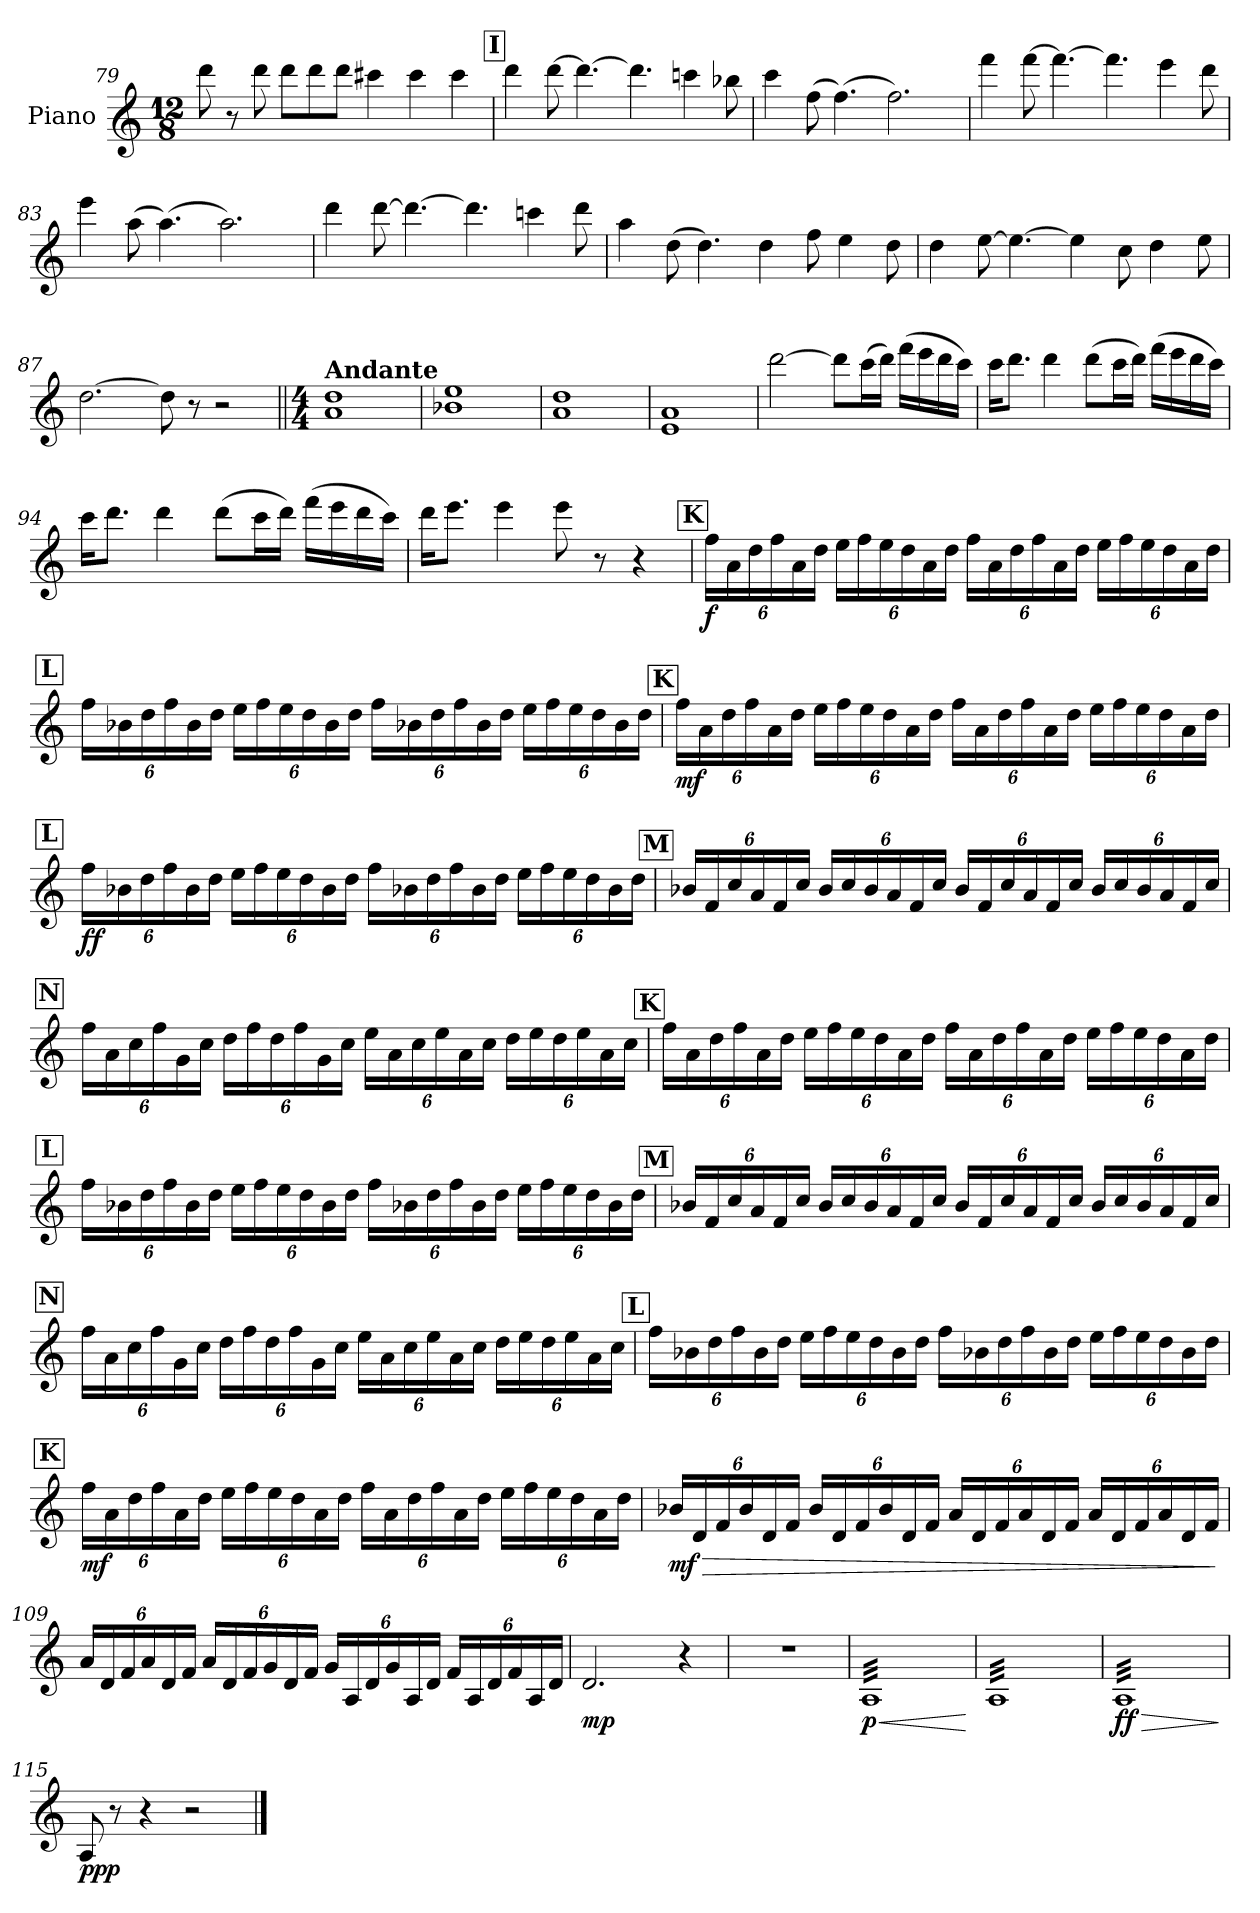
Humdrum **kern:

**kern	**dynam
*part1	*part1
*staff1	*staff1
*I"Piano	*
*I'Pno.	*
*clefG2	*
*k[]	*
*M12/8	*
=79	=79
8ddd\	.
8r	.
8ddd\	.
8ddd\L	.
8ddd\	.
8ddd\J	.
4ccc#X\	.
4ccc#\	.
4ccc#\	.
!!LO:REH:place=s1:a:B:fs=14:t=I
=80	=80
4ddd\	.
[8ddd\	.
4.ddd\_	.
4.ddd\]	.
4cccn\	.
8bb-X\	.
=81	=81
4ccc\	.
(8ff\	.
(4.ff\)	.
2.ff\)	.
!!LO:LB:g=z
=82	=82
4fff\	.
[8fff\	.
4.fff\_	.
4.fff\]	.
4eee\	.
8ddd\	.
=83	=83
4eee\	.
(8aa\	.
(4.aa\)	.
2.aa\)	.
=84	=84
4ddd\	.
[8ddd\	.
4.ddd\_	.
4.ddd\]	.
4cccn\	.
8ddd\	.
=85	=85
4aa\	.
(8dd\	.
4.dd\)	.
4dd\	.
8ff\	.
4ee\	.
8dd\	.
=86	=86
4dd\	.
[8ee\	.
4.ee\_	.
4ee\]	.
8cc\	.
4dd\	.
8ee\	.
!!LO:LB:g=z
=87	=87
[2.dd\	.
8dd\]	.
8r	.
2r	.
=88||	=88||
!!LO:REH:place=s1:a:B:fs=14:t=J
*M4/4	*
*MM80	*
!LO:TX:a:B:t=Andante	!
1a 1dd	.
=89	=89
1b-X 1ee	.
=90	=90
1a 1dd	.
=91	=91
1e 1a	.
=92	=92
[2ddd\	.
8ddd\L]	.
(16ccc\L	.
16ddd\JJ)	.
(16fff\LL	.
16eee\	.
16ddd\	.
16ccc\JJ)	.
!!LO:LB:g=z
=93	=93
16ccc\KL	.
8.ddd\J	.
4ddd\	.
(8ddd\L	.
16ccc\L	.
16ddd\JJ)	.
(16fff\LL	.
16eee\	.
16ddd\	.
16ccc\JJ)	.
=94	=94
16ccc\KL	.
8.ddd\J	.
4ddd\	.
(8ddd\L	.
16ccc\L	.
16ddd\JJ)	.
(16fff\LL	.
16eee\	.
16ddd\	.
16ccc\JJ)	.
=95	=95
16ddd\KL	.
8.eee\J	.
4eee\	.
8eee\	.
8r	.
4r	.
!!LO:PB:g=z
!!LO:REH:place=s1:a:B:fs=14:t=K
=96	=96
*Xbrackettup	*
!	!LO:DY:b
24ff\LL	f
24a\	.
24dd\	.
24ff\	.
24a\	.
24dd\JJ	.
24ee\LL	.
24ff\	.
24ee\	.
24dd\	.
24a\	.
24dd\JJ	.
24ff\LL	.
24a\	.
24dd\	.
24ff\	.
24a\	.
24dd\JJ	.
24ee\LL	.
24ff\	.
24ee\	.
24dd\	.
24a\	.
24dd\JJ	.
!!LO:REH:place=s1:a:B:fs=14:t=L
=97	=97
24ff\LL	.
24b-X\	.
24dd\	.
24ff\	.
24b-\	.
24dd\JJ	.
24ee\LL	.
24ff\	.
24ee\	.
24dd\	.
24b-\	.
24dd\JJ	.
24ff\LL	.
24b-X\	.
24dd\	.
24ff\	.
24b-\	.
24dd\JJ	.
24ee\LL	.
24ff\	.
24ee\	.
24dd\	.
24b-\	.
24dd\JJ	.
!!LO:LB:g=z
!!LO:REH:place=s1:a:B:fs=14:t=K
=98	=98
!	!LO:DY:b
24ff\LL	mf
24a\	.
24dd\	.
24ff\	.
24a\	.
24dd\JJ	.
24ee\LL	.
24ff\	.
24ee\	.
24dd\	.
24a\	.
24dd\JJ	.
24ff\LL	.
24a\	.
24dd\	.
24ff\	.
24a\	.
24dd\JJ	.
24ee\LL	.
24ff\	.
24ee\	.
24dd\	.
24a\	.
24dd\JJ	.
!!LO:REH:place=s1:a:B:fs=14:t=L
=99	=99
!	!LO:DY:b
24ff\LL	ff
24b-X\	.
24dd\	.
24ff\	.
24b-\	.
24dd\JJ	.
24ee\LL	.
24ff\	.
24ee\	.
24dd\	.
24b-\	.
24dd\JJ	.
24ff\LL	.
24b-X\	.
24dd\	.
24ff\	.
24b-\	.
24dd\JJ	.
24ee\LL	.
24ff\	.
24ee\	.
24dd\	.
24b-\	.
24dd\JJ	.
!!LO:LB:g=z
!!LO:REH:place=s1:a:B:fs=14:t=M
=100	=100
24b-X/LL	.
24f/	.
24cc/	.
24a/	.
24f/	.
24cc/JJ	.
24b-/LL	.
24cc/	.
24b-/	.
24a/	.
24f/	.
24cc/JJ	.
24b-/LL	.
24f/	.
24cc/	.
24a/	.
24f/	.
24cc/JJ	.
24b-/LL	.
24cc/	.
24b-/	.
24a/	.
24f/	.
24cc/JJ	.
!!LO:REH:place=s1:a:B:fs=14:t=N
=101	=101
24ff\LL	.
24a\	.
24cc\	.
24ff\	.
24g\	.
24cc\JJ	.
24dd\LL	.
24ff\	.
24dd\	.
24ff\	.
24g\	.
24cc\JJ	.
24ee\LL	.
24a\	.
24cc\	.
24ee\	.
24a\	.
24cc\JJ	.
24dd\LL	.
24ee\	.
24dd\	.
24ee\	.
24a\	.
24cc\JJ	.
!!LO:LB:g=z
!!LO:REH:place=s1:a:B:fs=14:t=K
=102	=102
24ff\LL	.
24a\	.
24dd\	.
24ff\	.
24a\	.
24dd\JJ	.
24ee\LL	.
24ff\	.
24ee\	.
24dd\	.
24a\	.
24dd\JJ	.
24ff\LL	.
24a\	.
24dd\	.
24ff\	.
24a\	.
24dd\JJ	.
24ee\LL	.
24ff\	.
24ee\	.
24dd\	.
24a\	.
24dd\JJ	.
!!LO:REH:place=s1:a:B:fs=14:t=L
=103	=103
24ff\LL	.
24b-X\	.
24dd\	.
24ff\	.
24b-\	.
24dd\JJ	.
24ee\LL	.
24ff\	.
24ee\	.
24dd\	.
24b-\	.
24dd\JJ	.
24ff\LL	.
24b-X\	.
24dd\	.
24ff\	.
24b-\	.
24dd\JJ	.
24ee\LL	.
24ff\	.
24ee\	.
24dd\	.
24b-\	.
24dd\JJ	.
!!LO:LB:g=z
!!LO:REH:place=s1:a:B:fs=14:t=M
=104	=104
24b-X/LL	.
24f/	.
24cc/	.
24a/	.
24f/	.
24cc/JJ	.
24b-/LL	.
24cc/	.
24b-/	.
24a/	.
24f/	.
24cc/JJ	.
24b-/LL	.
24f/	.
24cc/	.
24a/	.
24f/	.
24cc/JJ	.
24b-/LL	.
24cc/	.
24b-/	.
24a/	.
24f/	.
24cc/JJ	.
!!LO:REH:place=s1:a:B:fs=14:t=N
=105	=105
24ff\LL	.
24a\	.
24cc\	.
24ff\	.
24g\	.
24cc\JJ	.
24dd\LL	.
24ff\	.
24dd\	.
24ff\	.
24g\	.
24cc\JJ	.
24ee\LL	.
24a\	.
24cc\	.
24ee\	.
24a\	.
24cc\JJ	.
24dd\LL	.
24ee\	.
24dd\	.
24ee\	.
24a\	.
24cc\JJ	.
!!LO:LB:g=z
!!LO:REH:place=s1:a:B:fs=14:t=L
=106	=106
24ff\LL	.
24b-X\	.
24dd\	.
24ff\	.
24b-\	.
24dd\JJ	.
24ee\LL	.
24ff\	.
24ee\	.
24dd\	.
24b-\	.
24dd\JJ	.
24ff\LL	.
24b-X\	.
24dd\	.
24ff\	.
24b-\	.
24dd\JJ	.
24ee\LL	.
24ff\	.
24ee\	.
24dd\	.
24b-\	.
24dd\JJ	.
!!LO:REH:place=s1:a:B:fs=14:t=K
=107	=107
!	!LO:DY:b
24ff\LL	mf
24a\	.
24dd\	.
24ff\	.
24a\	.
24dd\JJ	.
24ee\LL	.
24ff\	.
24ee\	.
24dd\	.
24a\	.
24dd\JJ	.
24ff\LL	.
24a\	.
24dd\	.
24ff\	.
24a\	.
24dd\JJ	.
24ee\LL	.
24ff\	.
24ee\	.
24dd\	.
24a\	.
24dd\JJ	.
!!LO:LB:g=z
=108	=108
!	!LO:HP:b
!	!LO:DY:n=1:b
24b-X/LL	> mf
24d/	.
24f/	.
24b-/	.
24d/	.
24f/JJ	.
24b-/LL	.
24d/	.
24f/	.
24b-/	.
24d/	.
24f/JJ	.
24a/LL	.
24d/	.
24f/	.
24a/	.
24d/	.
24f/JJ	.
24a/LL	.
24d/	.
24f/	.
24a/	.
24d/	.
24f/JJ	.
.	]
=109	=109
24a/LL	.
24d/	.
24f/	.
24a/	.
24d/	.
24f/JJ	.
24a/LL	.
24d/	.
24f/	.
24g/	.
24d/	.
24f/JJ	.
24g/LL	.
24A/	.
24d/	.
24g/	.
24A/	.
24d/JJ	.
24f/LL	.
24A/	.
24d/	.
24f/	.
24A/	.
24d/JJ	.
!!LO:LB:g=z
=110	=110
!	!LO:DY:b
2.d/	mp
4r	.
=111	=111
1r	.
=112	=112
!	!LO:HP:b
!	!LO:DY:n=1:b
*tremolo	*
(32ALLL	< p
(32A	.
(32A	.
(32A	.
(32A	.
(32A	.
(32A	.
(32A	.
(32A	.
(32A	.
(32A	.
(32A	.
(32A	.
(32A	.
(32A	.
(32A	.
(32A	.
(32A	.
(32A	.
(32A	.
(32A	.
(32A	.
(32A	.
(32A	.
(32A	.
(32A	.
(32A	.
(32A	.
(32A	.
(32A	.
(32A	.
(32AJJJ	.
.	[
=113	=113
(32A)LLL	.
(32A)	.
(32A)	.
(32A)	.
(32A)	.
(32A)	.
(32A)	.
(32A)	.
(32A)	.
(32A)	.
(32A)	.
(32A)	.
(32A)	.
(32A)	.
(32A)	.
(32A)	.
(32A)	.
(32A)	.
(32A)	.
(32A)	.
(32A)	.
(32A)	.
(32A)	.
(32A)	.
(32A)	.
(32A)	.
(32A)	.
(32A)	.
(32A)	.
(32A)	.
(32A)	.
(32A)JJJ	.
=114	=114
!	!LO:HP:b
!	!LO:DY:n=1:b
(32A)LLL	> ff
(32A)	.
(32A)	.
(32A)	.
(32A)	.
(32A)	.
(32A)	.
(32A)	.
(32A)	.
(32A)	.
(32A)	.
(32A)	.
(32A)	.
(32A)	.
(32A)	.
(32A)	.
(32A)	.
(32A)	.
(32A)	.
(32A)	.
(32A)	.
(32A)	.
(32A)	.
(32A)	.
(32A)	.
(32A)	.
(32A)	.
(32A)	.
(32A)	.
(32A)	.
(32A)	.
(32A)JJJ	.
*Xtremolo	*
.	]
=115	=115
!	!LO:DY:b
8A/)	ppp
8r	.
4r	.
2r	.
==	==
*-	*-
